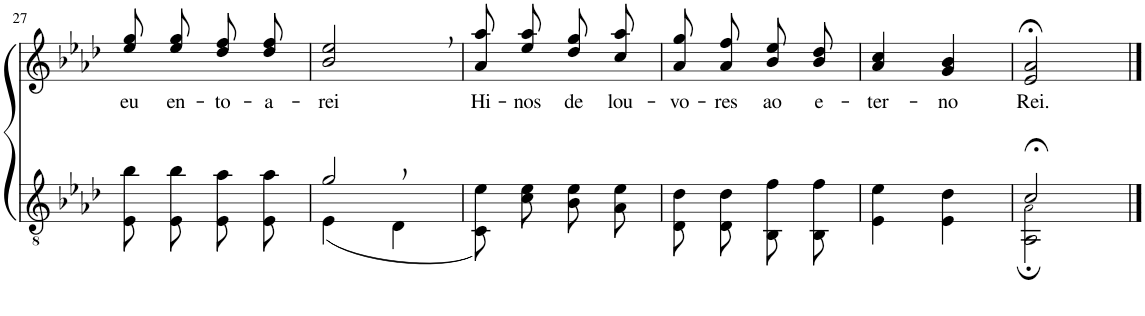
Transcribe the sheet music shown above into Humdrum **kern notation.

**kern	**kern	**text
*part2	*part1	*part1
*staff2	*staff1	*staff1
*I"Parte III e IV	*I"Parte I e II	*
!!LO:PB:g=z
*clefGv2	*clefG2	*
*Trd3c5	*Trd3c5	*
*k[b-e-a-d-]	*k[b-e-a-d-]	*
*M2/4	*M2/4	*
=27	=27	=27
!	!	!LO:LY:b
8E-\ 8b-\L	8ee-\ 8gg\L	eu
!	!	!LO:LY:b
8E-\ 8b-\J	8ee-\ 8gg\J	en-
!	!	!LO:LY:b
8E-\ 8a-\L	8dd-\ 8ff\L	-to-
!	!	!LO:LY:b
8E-\ 8a-\J	8dd-\ 8ff\J	-a-
=28	=28	=28
*^	*	*
!	!	!	!LO:LY:b
2g,/	(4E-\	2b-/, 2ee-/,	-rei
.	4D-\	.	.
=29	=29	=29	=29
!	!	!	!LO:LY:b
*v	*v	*	*
8C/ 8e-/L)	8a-\ 8aa-\L	Hi-
!	!	!LO:LY:b
8c/ 8e-/J	8ee-\ 8aa-\J	-nos
!	!	!LO:LY:b
8B-\ 8e-\L	8dd-\ 8gg\L	de
!	!	!LO:LY:b
8A-\ 8e-\J	8cc\ 8aa-\J	lou-
=30	=30	=30
!	!	!LO:LY:b
8D-/ 8d-/L	8a-\ 8gg\L	-vo-
!	!	!LO:LY:b
8D-/ 8d-/J	8a-\ 8ff\J	-res
!	!	!LO:LY:b
8BB-/ 8f/L	8b-\ 8ee-\L	ao
!	!	!LO:LY:b
8BB-/ 8f/J	8b-\ 8dd-\J	e-
=31	=31	=31
!	!	!LO:LY:b
4E-\ 4e-\	4a-/ 4cc/	-ter-
!	!	!LO:LY:b
4E-\ 4d-\	4g/ 4b-/	-no
=32	=32	=32
*^	*	*
!	!	!	!LO:LY:b
2c;</	2AA-\; 2A-!\;	2e-/;< 2a-/;<	Rei.
*v	*v	*	*
==	==	==
*-	*-	*-
